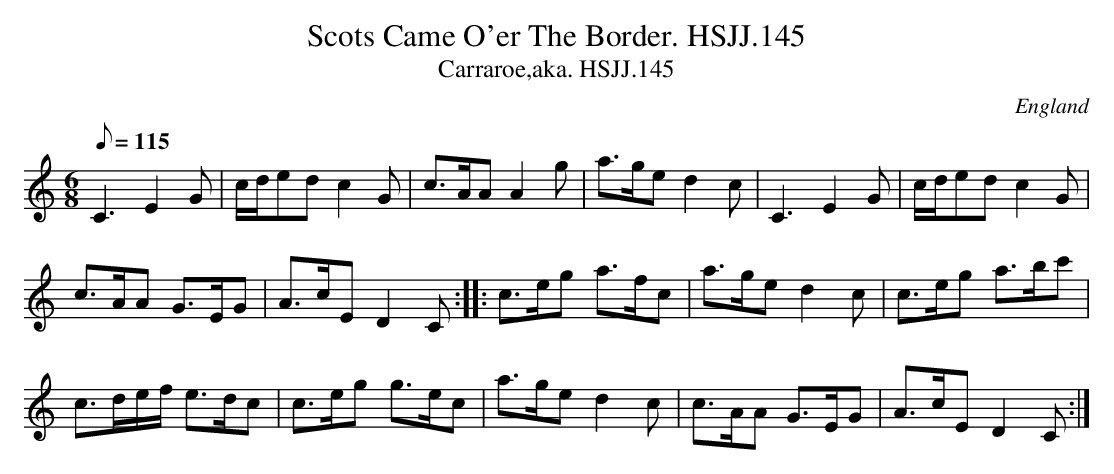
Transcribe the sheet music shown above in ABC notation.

X:1
T:Scots Came O'er The Border. HSJJ.145
T:Carraroe,aka. HSJJ.145
M:6/8
L:1/8
Q:115
O:England
K:C
C3E2G|c/d/ed c2G|c>AAA2g|a>ged2c|C3E2G|c/d/edc2G|!c>AA G>EG|A>cED2C:|
|:c>eg a>fc|a>ged2c|c>eg a>bc'|!c>de/f/ e>dc|c>eg g>ec|a>ged2c|c>AA G>EG
|A>cED2C:|]
